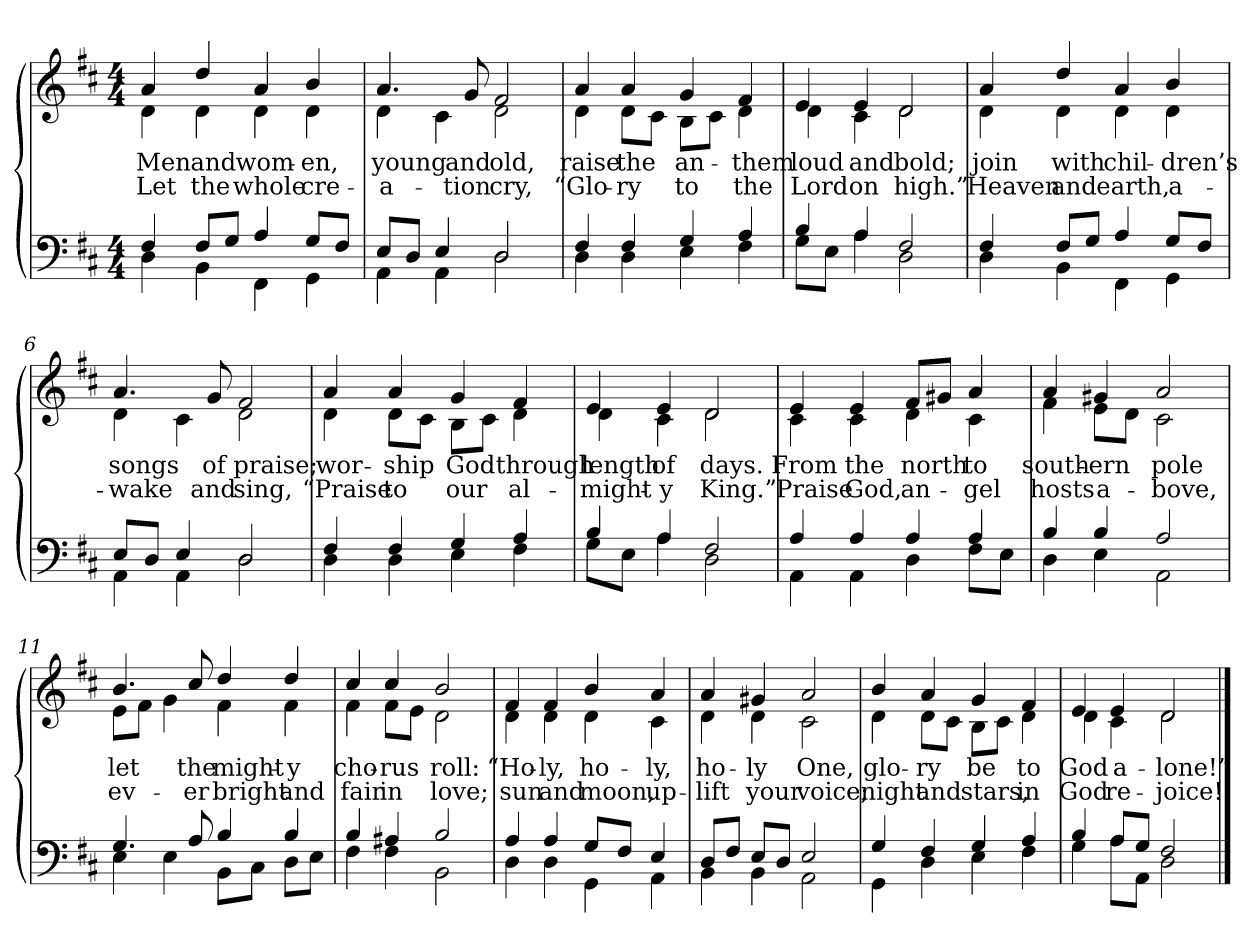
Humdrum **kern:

**kern	**kern	**text	**text
*part2	*part1	*part1	*part1
*staff2	*staff1	*staff1	*staff1
*clefF4	*clefG2	*	*
*k[f#c#]	*k[f#c#]	*	*
*M4/4	*M4/4	*	*
=1	=1	=1	=1
*^	*	*	*
!	!	!LO:TX:b:i:t=Verse	!	!
!	!	!	!LO:LY:b	!LO:LY:b
*	*	*^	*	*
4F#/	4D\	4a/	4d\	Men	Let
!	!	!	!	!LO:LY:b	!LO:LY:b
8F#/L	4BB\	4dd/	4d\	and	the
8G/J	.	.	.	.	.
!	!	!	!	!LO:LY:b	!LO:LY:b
4A/	4FF#\	4a/	4d\	wom-	whole
!	!	!	!	!LO:LY:b	!LO:LY:b
8G/L	4GG\	4b/	4d\	-en,	cre-
8F#/J	.	.	.	.	.
=2	=2	=2	=2	=2	=2
!	!	!	!	!LO:LY:b	!LO:LY:b
8E/L	4AA\	4.a/	4d\	young	-a-
8D/J	.	.	.	.	.
4E/	4AA\	.	4c#\	.	.
!	!	!	!	!LO:LY:b	!LO:LY:b
.	.	8g/	.	and	-tion
!	!	!	!	!LO:LY:b	!LO:LY:b
2D/	2D\	2f#/	2d\	old,	cry,
!!LO:LB:g=z	!!
=3	=3	=3	=3	=3	=3
!	!	!	!	!LO:LY:b	!LO:LY:b
4F#/	4D\	4a/	4d\	raise	“Glo-
!	!	!	!	!LO:LY:b	!LO:LY:b
4F#/	4D\	4a/	8d\L	the	-ry
.	.	.	8c#\J	.	.
!	!	!	!	!LO:LY:b	!LO:LY:b
4G/	4E\	4g/	8B\L	an-	to
.	.	.	8c#\J	.	.
!	!	!	!	!LO:LY:b	!LO:LY:b
4A/	4F#\	4f#/	4d\	-them	the
=4	=4	=4	=4	=4	=4
!	!	!	!	!LO:LY:b	!LO:LY:b
4B/	8G\L	4e/	4d\	loud	Lord
.	8E\J	.	.	.	.
!	!	!	!	!LO:LY:b	!LO:LY:b
4A/	4A\	4e/	4c#\	and	on
!	!	!	!	!LO:LY:b	!LO:LY:b
2F#/	2D\	2d/	2d\	bold;	high.”
!!LO:LB:g=z	!!
=5	=5	=5	=5	=5	=5
!	!	!	!	!LO:LY:b	!LO:LY:b
4F#/	4D\	4a/	4d\	join	Heaven
!	!	!	!	!LO:LY:b	!LO:LY:b
8F#/L	4BB\	4dd/	4d\	with	and
8G/J	.	.	.	.	.
!	!	!	!	!LO:LY:b	!LO:LY:b
4A/	4FF#\	4a/	4d\	chil-	earth,
!	!	!	!	!LO:LY:b	!LO:LY:b
8G/L	4GG\	4b/	4d\	-dren’s	a-
8F#/J	.	.	.	.	.
=6	=6	=6	=6	=6	=6
!	!	!	!	!LO:LY:b	!LO:LY:b
8E/L	4AA\	4.a/	4d\	songs	-wake
8D/J	.	.	.	.	.
4E/	4AA\	.	4c#\	.	.
!	!	!	!	!LO:LY:b	!LO:LY:b
.	.	8g/	.	of	and
!	!	!	!	!LO:LY:b	!LO:LY:b
2D/	2D\	2f#/	2d\	praise;	sing,
!!LO:LB:g=z	!!
=7	=7	=7	=7	=7	=7
!	!	!	!	!LO:LY:b	!LO:LY:b
4F#/	4D\	4a/	4d\	wor-	“Praise
!	!	!	!	!LO:LY:b	!LO:LY:b
4F#/	4D\	4a/	8d\L	-ship	to
.	.	.	8c#\J	.	.
!	!	!	!	!LO:LY:b	!LO:LY:b
4G/	4E\	4g/	8B\L	God	our
.	.	.	8c#\J	.	.
!	!	!	!	!LO:LY:b	!LO:LY:b
4A/	4F#\	4f#/	4d\	through	al-
=8	=8	=8	=8	=8	=8
!	!	!	!	!LO:LY:b	!LO:LY:b
4B/	8G\L	4e/	4d\	length	-might-
.	8E\J	.	.	.	.
!	!	!	!	!LO:LY:b	!LO:LY:b
4A/	4A\	4e/	4c#\	of	-y
!	!	!	!	!LO:LY:b	!LO:LY:b
2F#/	2D\	2d/	2d\	days.	King.”
!!LO:LB:g=z	!!
=9	=9	=9	=9	=9	=9
!	!	!	!	!LO:LY:b	!LO:LY:b
4A/	4AA\	4e/	4c#\	From	Praise
!	!	!	!	!LO:LY:b	!LO:LY:b
4A/	4AA\	4e/	4c#\	the	God,
!	!	!	!	!LO:LY:b	!LO:LY:b
4A/	4D\	8f#/L	4d\	north	an-
.	.	8g#X/J	.	.	.
!	!	!	!	!LO:LY:b	!LO:LY:b
4A/	8F#\L	4a/	4c#\	to	-gel
.	8E\J	.	.	.	.
=10	=10	=10	=10	=10	=10
!	!	!	!	!LO:LY:b	!LO:LY:b
4B/	4D\	4a/	4f#\	south-	hosts
!	!	!	!	!LO:LY:b	!LO:LY:b
4B/	4E\	4g#X/	8e\L	-ern	a-
.	.	.	8d\J	.	.
!	!	!	!	!LO:LY:b	!LO:LY:b
2A/	2AA\	2a/	2c#\	pole	-bove,
!!LO:LB:g=z	!!
=11	=11	=11	=11	=11	=11
!	!	!	!	!LO:LY:b	!LO:LY:b
4.G/	4E\	4.b/	8e\L	let	ev-
.	.	.	8f#\J	.	.
.	4E\	.	4g\	.	.
!	!	!	!	!LO:LY:b	!LO:LY:b
8A/	.	8cc#/	.	the	-er
!	!	!	!	!LO:LY:b	!LO:LY:b
4B/	8BB\L	4dd/	4f#\	might-	bright
.	8C#\J	.	.	.	.
!	!	!	!	!LO:LY:b	!LO:LY:b
4B/	8D\L	4dd/	4f#\	-y	and
.	8E\J	.	.	.	.
=12	=12	=12	=12	=12	=12
!	!	!	!	!LO:LY:b	!LO:LY:b
4B/	4F#\	4cc#/	4f#\	cho-	fair
!	!	!	!	!LO:LY:b	!LO:LY:b
4A#X/	4F#\	4cc#/	8f#\L	-rus	in
.	.	.	8e\J	.	.
!	!	!	!	!LO:LY:b	!LO:LY:b
2B/	2BB\	2b/	2d\	roll:	love;
!!LO:LB:g=z	!!
=13	=13	=13	=13	=13	=13
!	!	!	!	!LO:LY:b	!LO:LY:b
4A/	4D\	4f#/	4d\	“Ho-	sun
!	!	!	!	!LO:LY:b	!LO:LY:b
4A/	4D\	4f#/	4d\	-ly,	and
!	!	!	!	!LO:LY:b	!LO:LY:b
8G/L	4GG\	4b/	4d\	ho-	moon,
8F#/J	.	.	.	.	.
!	!	!	!	!LO:LY:b	!LO:LY:b
4E/	4AA\	4a/	4c#\	-ly,	up-
=14	=14	=14	=14	=14	=14
!	!	!	!	!LO:LY:b	!LO:LY:b
8D/L	4BB\	4a/	4d\	ho-	-lift
8F#/J	.	.	.	.	.
!	!	!	!	!LO:LY:b	!LO:LY:b
8E/L	4BB\	4g#X/	4d\	-ly	your
8D/J	.	.	.	.	.
!	!	!	!	!LO:LY:b	!LO:LY:b
2E/	2AA\	2a/	2c#\	One,	voice;
!!LO:LB:g=z	!!
=15	=15	=15	=15	=15	=15
!	!	!	!	!LO:LY:b	!LO:LY:b
4G/	4GG\	4b/	4d\	glo-	night
!	!	!	!	!LO:LY:b	!LO:LY:b
4F#/	4D\	4a/	8d\L	-ry	and
.	.	.	8c#\J	.	.
!	!	!	!	!LO:LY:b	!LO:LY:b
4G/	4E\	4g/	8B\L	be	stars,
.	.	.	8c#\J	.	.
!	!	!	!	!LO:LY:b	!LO:LY:b
4A/	4F#\	4f#/	4d\	to	in
=16	=16	=16	=16	=16	=16
!	!	!	!	!LO:LY:b	!LO:LY:b
4B/	4G\	4e/	4d\	God	God
!	!	!	!	!LO:LY:b	!LO:LY:b
8A/L	8A\L	4e/	4c#\	a-	re-
8G/J	8AA\J	.	.	.	.
!	!	!	!	!LO:LY:b	!LO:LY:b
2F#/	2D\	2d/	2d\	-lone!”	-joice!
*v	*v	*	*	*	*
*	*v	*v	*	*
==	==	==	==
*-	*-	*-	*-
